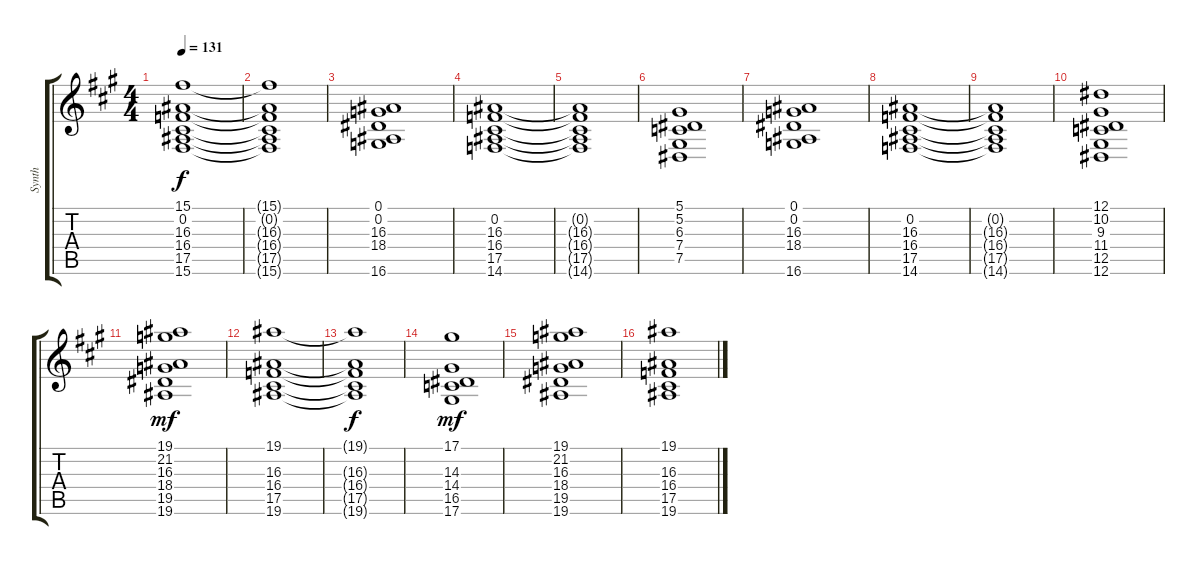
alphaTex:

\track ("Synth" "Synth") {instrument pad2warm}
\staff {score tabs}
\tuning (Eb4 Bb3 Gb3 Db3 Ab2 Eb2) {hide}
\ts (4 4)
\tempo 131
\clef g2
\ks a
(15.1{t} 0.2{t} 16.3{t} 16.4{t} 17.5{t} 15.6{t}).1{dy f} |
(15.1{t} 0.2{t} 16.3{t} 16.4{t} 17.5{t} 15.6{t}).1 |
(0.1 0.2 16.3 18.4 16.6).1 |
(0.2 16.3 16.4 17.5 14.6).1 |
(0.2{t} 16.3{t} 16.4{t} 17.5{t} 14.6{t}).1 |
(5.1 5.2 6.3 7.4 7.5).1 |
(0.1 0.2 16.3 18.4 16.6).1 |
(0.2 16.3 16.4 17.5 14.6).1 |
(0.2{t} 16.3{t} 16.4{t} 17.5{t} 14.6{t}).1 |
(12.1 10.2 9.3 11.4 12.5 12.6).1 |
(19.1 21.2 16.3 18.4 19.5 19.6).1{dy mf} |
(19.1 16.3 16.4 17.5 19.6).1 |
(19.1{t} 16.3{t} 16.4{t} 17.5{t} 19.6{t}).1{dy f} |
(17.1 14.3 14.4 16.5 17.6).1{dy mf} |
(19.1 21.2 16.3 18.4 19.5 19.6).1 |
(19.1 16.3 16.4 17.5 19.6).1
